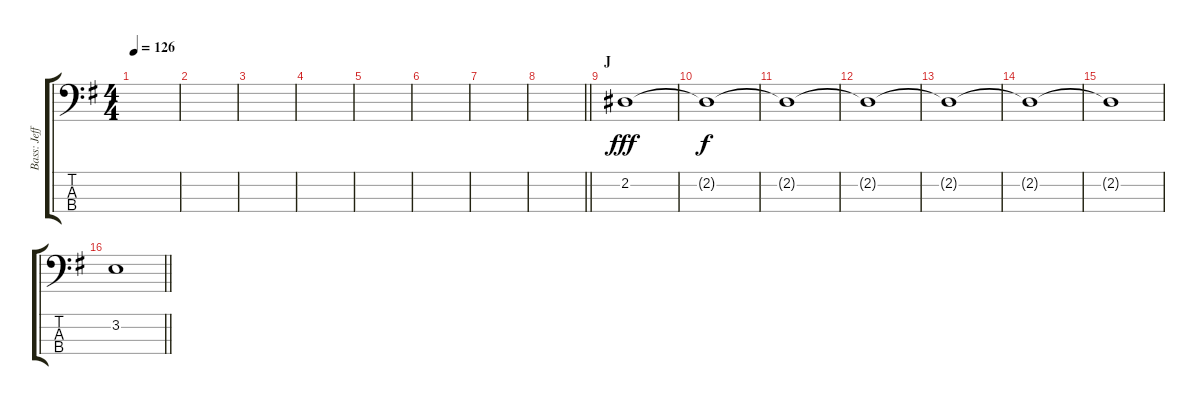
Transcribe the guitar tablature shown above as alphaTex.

\track ("Bass: Jeff" "Bass: Jeff") {instrument electricbassfinger}
\staff {score tabs}
\tuning (Gb2 Db2 Ab1 Eb1) {hide}
\ts (4 4)
\tempo 126
\clef f4
\ks g
|
|
|
|
|
|
|
\barLineRight lightlight
|
\section ("" "J")
2.2.1{dy fff} |
2.2{t}.1{dy f} |
2.2{t}.1 |
2.2{t}.1 |
2.2{t}.1 |
2.2{t}.1 |
2.2{t}.1 |
\barLineRight lightlight
3.2.1
